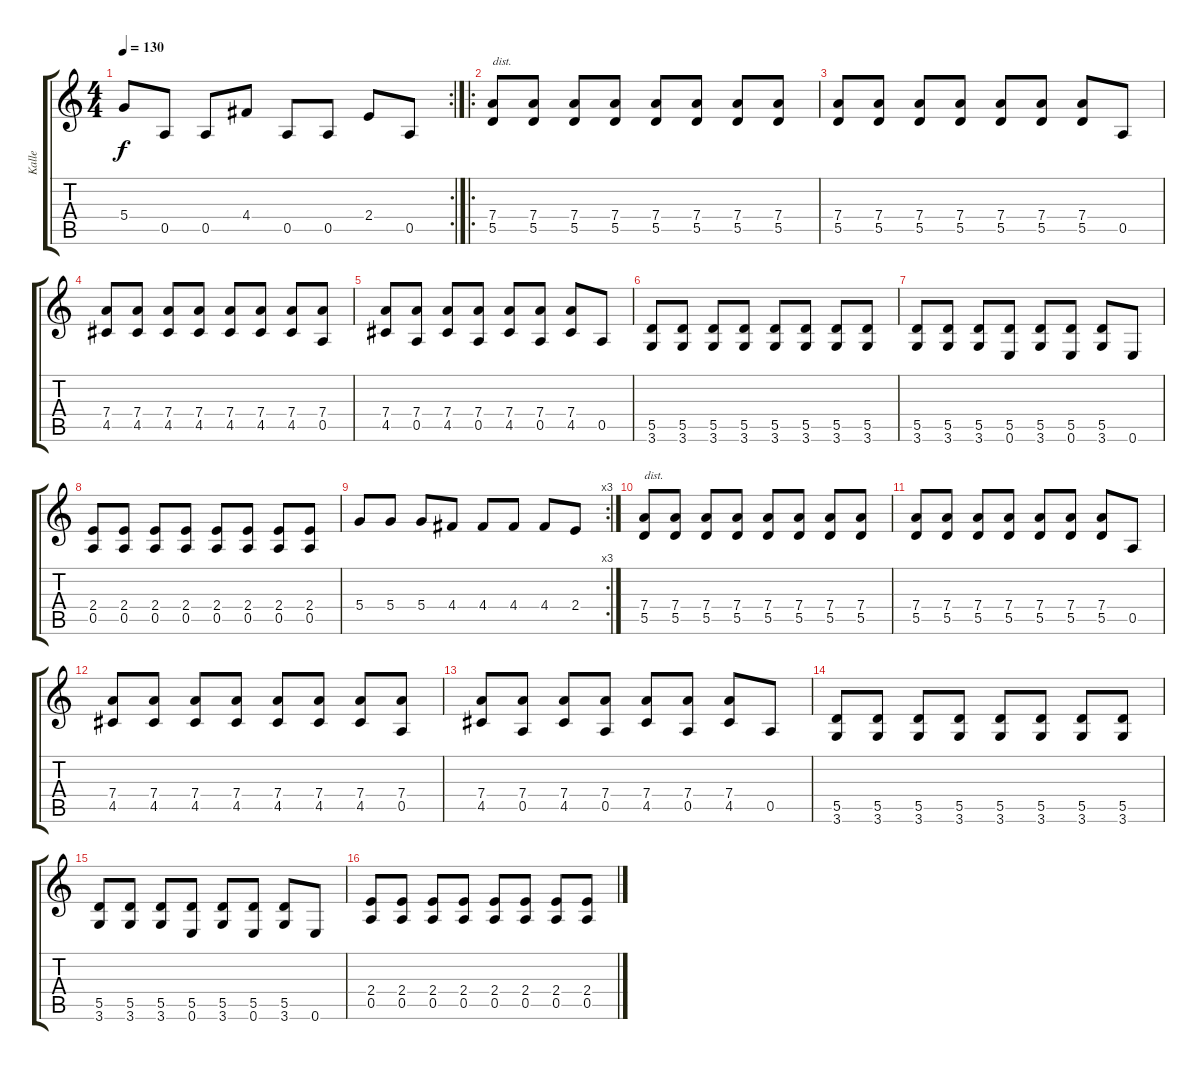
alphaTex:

\track ("Kalle" "Kalle") {instrument electricguitarclean}
\staff {score tabs}
\tuning (E4 B3 G3 D3 A2 E2) {hide}
\rc 2
\ts (4 4)
\tempo 130
\clef g2
\ks c
5.4.8{dy f} 0.5.8 0.5.8 4.4.8 0.5.8 0.5.8 2.4.8 0.5.8 |
\ro
(7.4 5.5).8{txt "dist." instrument distortionguitar} (7.4 5.5).8 (7.4 5.5).8 (7.4 5.5).8 (7.4 5.5).8 (7.4 5.5).8 (7.4 5.5).8 (7.4 5.5).8 |
(7.4 5.5).8 (7.4 5.5).8 (7.4 5.5).8 (7.4 5.5).8 (7.4 5.5).8 (7.4 5.5).8 (7.4 5.5).8 0.5.8 |
(7.4 4.5).8 (7.4 4.5).8 (7.4 4.5).8 (7.4 4.5).8 (7.4 4.5).8 (7.4 4.5).8 (7.4 4.5).8 (7.4 0.5).8 |
(7.4 4.5).8 (7.4 0.5).8 (7.4 4.5).8 (7.4 0.5).8 (7.4 4.5).8 (7.4 0.5).8 (7.4 4.5).8 0.5.8 |
(5.5 3.6).8 (5.5 3.6).8 (5.5 3.6).8 (5.5 3.6).8 (5.5 3.6).8 (5.5 3.6).8 (5.5 3.6).8 (5.5 3.6).8 |
(5.5 3.6).8 (5.5 3.6).8 (5.5 3.6).8 (5.5 0.6).8 (5.5 3.6).8 (5.5 0.6).8 (5.5 3.6).8 0.6.8 |
(2.4 0.5).8 (2.4 0.5).8 (2.4 0.5).8 (2.4 0.5).8 (2.4 0.5).8 (2.4 0.5).8 (2.4 0.5).8 (2.4 0.5).8 |
\rc 3
5.4.8 5.4.8 5.4.8 4.4.8 4.4.8 4.4.8 4.4.8 2.4.8 |
(7.4 5.5).8{txt "dist." instrument distortionguitar} (7.4 5.5).8 (7.4 5.5).8 (7.4 5.5).8 (7.4 5.5).8 (7.4 5.5).8 (7.4 5.5).8 (7.4 5.5).8 |
(7.4 5.5).8 (7.4 5.5).8 (7.4 5.5).8 (7.4 5.5).8 (7.4 5.5).8 (7.4 5.5).8 (7.4 5.5).8 0.5.8 |
(7.4 4.5).8 (7.4 4.5).8 (7.4 4.5).8 (7.4 4.5).8 (7.4 4.5).8 (7.4 4.5).8 (7.4 4.5).8 (7.4 0.5).8 |
(7.4 4.5).8 (7.4 0.5).8 (7.4 4.5).8 (7.4 0.5).8 (7.4 4.5).8 (7.4 0.5).8 (7.4 4.5).8 0.5.8 |
(5.5 3.6).8 (5.5 3.6).8 (5.5 3.6).8 (5.5 3.6).8 (5.5 3.6).8 (5.5 3.6).8 (5.5 3.6).8 (5.5 3.6).8 |
(5.5 3.6).8 (5.5 3.6).8 (5.5 3.6).8 (5.5 0.6).8 (5.5 3.6).8 (5.5 0.6).8 (5.5 3.6).8 0.6.8 |
(2.4 0.5).8 (2.4 0.5).8 (2.4 0.5).8 (2.4 0.5).8 (2.4 0.5).8 (2.4 0.5).8 (2.4 0.5).8 (2.4 0.5).8
